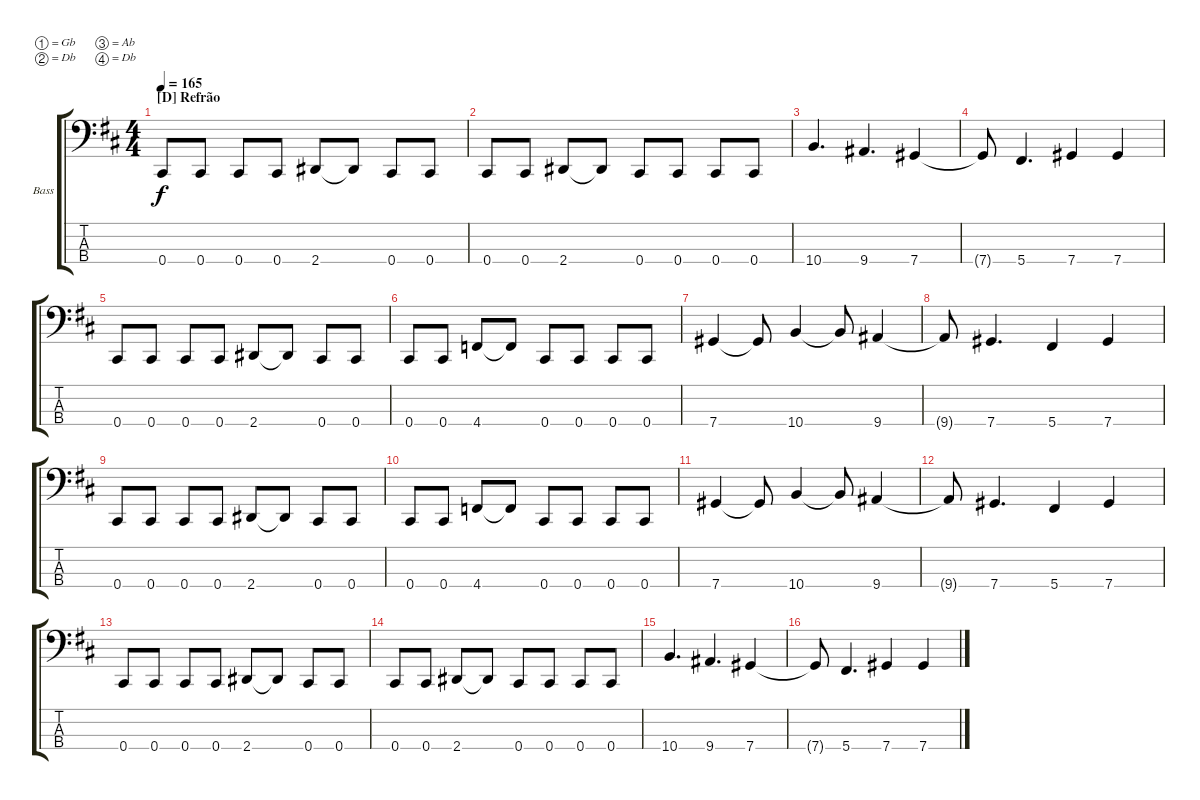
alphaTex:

\defaultSystemsLayout 4
\bracketExtendMode groupsimilarinstruments
\firstSystemTrackNameOrientation horizontal
\otherSystemsTrackNameOrientation horizontal
\track ("Baixo" "Bass") {multiBarRest instrument electricbassfinger}
\staff {score tabs}
\tuning (Gb2 Db2 Ab1 Db1)
\ts (4 4)
\section ("D" "Refrão")
\tempo 165
\clef f4
\ks d
0.4.8{dy f} 0.4.8 0.4.8 0.4.8 2.4.8 2.4{t}.8 0.4.8 0.4.8 |
0.4.8 0.4.8 2.4.8 2.4{t}.8 0.4.8 0.4.8 0.4.8 0.4.8 |
10.4.4{d} 9.4.4{d} 7.4.4 |
7.4{t}.8 5.4.4{d} 7.4.4 7.4.4 |
0.4.8 0.4.8 0.4.8 0.4.8 2.4.8 2.4{t}.8 0.4.8 0.4.8 |
0.4.8 0.4.8 4.4.8 4.4{t}.8 0.4.8 0.4.8 0.4.8 0.4.8 |
7.4.4 7.4{t}.8 10.4.4 10.4{t}.8 9.4.4 |
9.4{t}.8 7.4.4{d} 5.4.4 7.4.4 |
0.4.8 0.4.8 0.4.8 0.4.8 2.4.8 2.4{t}.8 0.4.8 0.4.8 |
0.4.8 0.4.8 4.4.8 4.4{t}.8 0.4.8 0.4.8 0.4.8 0.4.8 |
7.4.4 7.4{t}.8 10.4.4 10.4{t}.8 9.4.4 |
9.4{t}.8 7.4.4{d} 5.4.4 7.4.4 |
0.4.8 0.4.8 0.4.8 0.4.8 2.4.8 2.4{t}.8 0.4.8 0.4.8 |
0.4.8 0.4.8 2.4.8 2.4{t}.8 0.4.8 0.4.8 0.4.8 0.4.8 |
10.4.4{d} 9.4.4{d} 7.4.4 |
7.4{t}.8 5.4.4{d} 7.4.4 7.4.4
